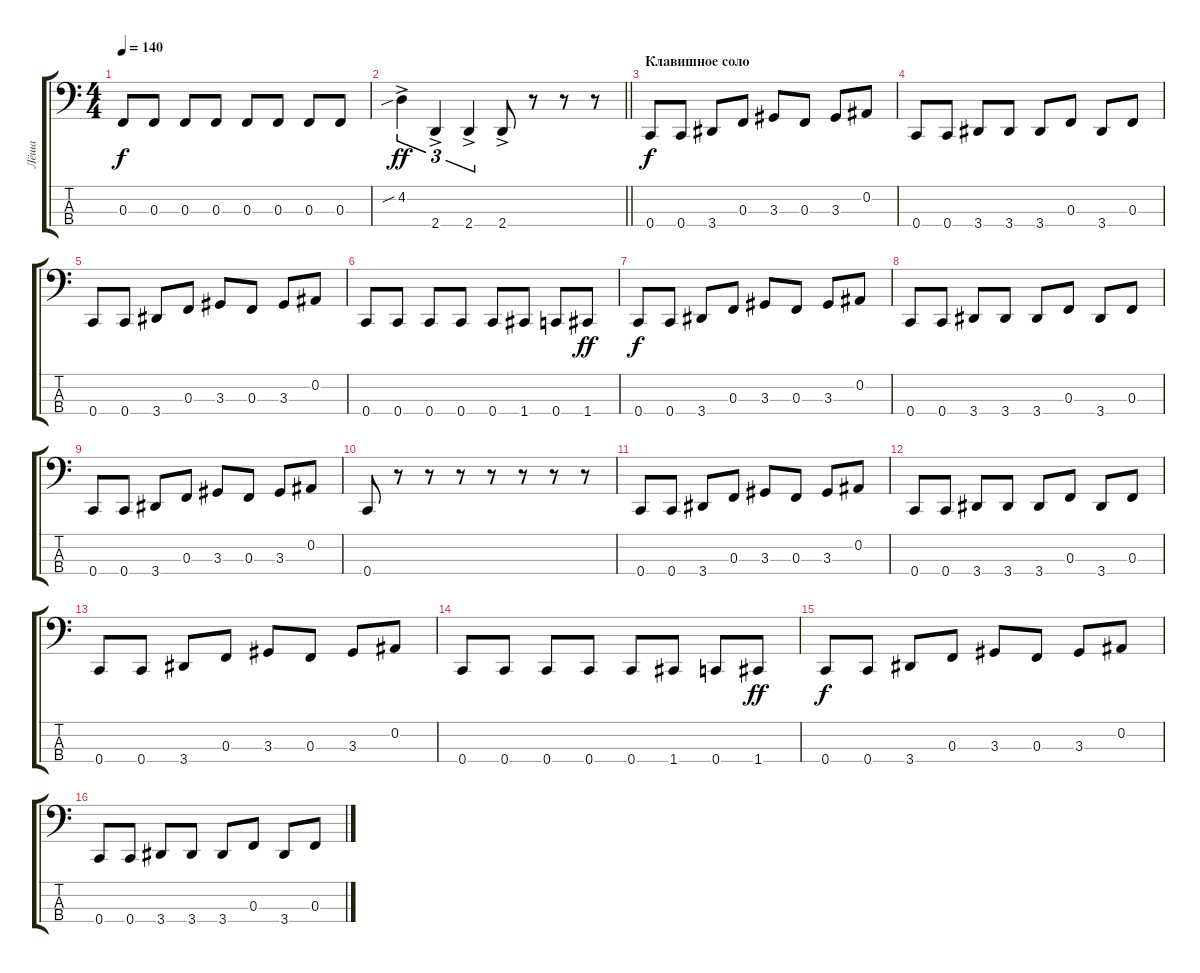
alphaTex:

\track ("Лёша" "Лёша") {instrument electricbassfinger}
\staff {score tabs}
\tuning (Eb2 Bb1 F1 C1) {hide}
\ts (4 4)
\tempo 140
\clef f4
\ks c
0.3.8{dy f} 0.3.8 0.3.8 0.3.8 0.3.8 0.3.8 0.3.8 0.3.8 |
\barLineRight lightlight
4.2{sib ac}.4{tu (3 2) dy ff} 2.4{ac}.4{tu (3 2)} 2.4{ac}.4{tu (3 2)} 2.4{ac}.8 r.8 r.8 r.8 |
\section ("" "Клавишное соло")
0.4.8{dy f} 0.4.8 3.4.8 0.3.8 3.3.8 0.3.8 3.3.8 0.2.8 |
0.4.8 0.4.8 3.4.8 3.4.8 3.4.8 0.3.8 3.4.8 0.3.8 |
0.4.8 0.4.8 3.4.8 0.3.8 3.3.8 0.3.8 3.3.8 0.2.8 |
0.4.8 0.4.8 0.4.8 0.4.8 0.4.8 1.4.8 0.4.8 1.4.8{dy ff} |
0.4.8{dy f} 0.4.8 3.4.8 0.3.8 3.3.8 0.3.8 3.3.8 0.2.8 |
0.4.8 0.4.8 3.4.8 3.4.8 3.4.8 0.3.8 3.4.8 0.3.8 |
0.4.8 0.4.8 3.4.8 0.3.8 3.3.8 0.3.8 3.3.8 0.2.8 |
0.4.8 r.8 r.8 r.8 r.8 r.8 r.8 r.8 |
0.4.8 0.4.8 3.4.8 0.3.8 3.3.8 0.3.8 3.3.8 0.2.8 |
0.4.8 0.4.8 3.4.8 3.4.8 3.4.8 0.3.8 3.4.8 0.3.8 |
0.4.8 0.4.8 3.4.8 0.3.8 3.3.8 0.3.8 3.3.8 0.2.8 |
0.4.8 0.4.8 0.4.8 0.4.8 0.4.8 1.4.8 0.4.8 1.4.8{dy ff} |
0.4.8{dy f} 0.4.8 3.4.8 0.3.8 3.3.8 0.3.8 3.3.8 0.2.8 |
0.4.8 0.4.8 3.4.8 3.4.8 3.4.8 0.3.8 3.4.8 0.3.8
